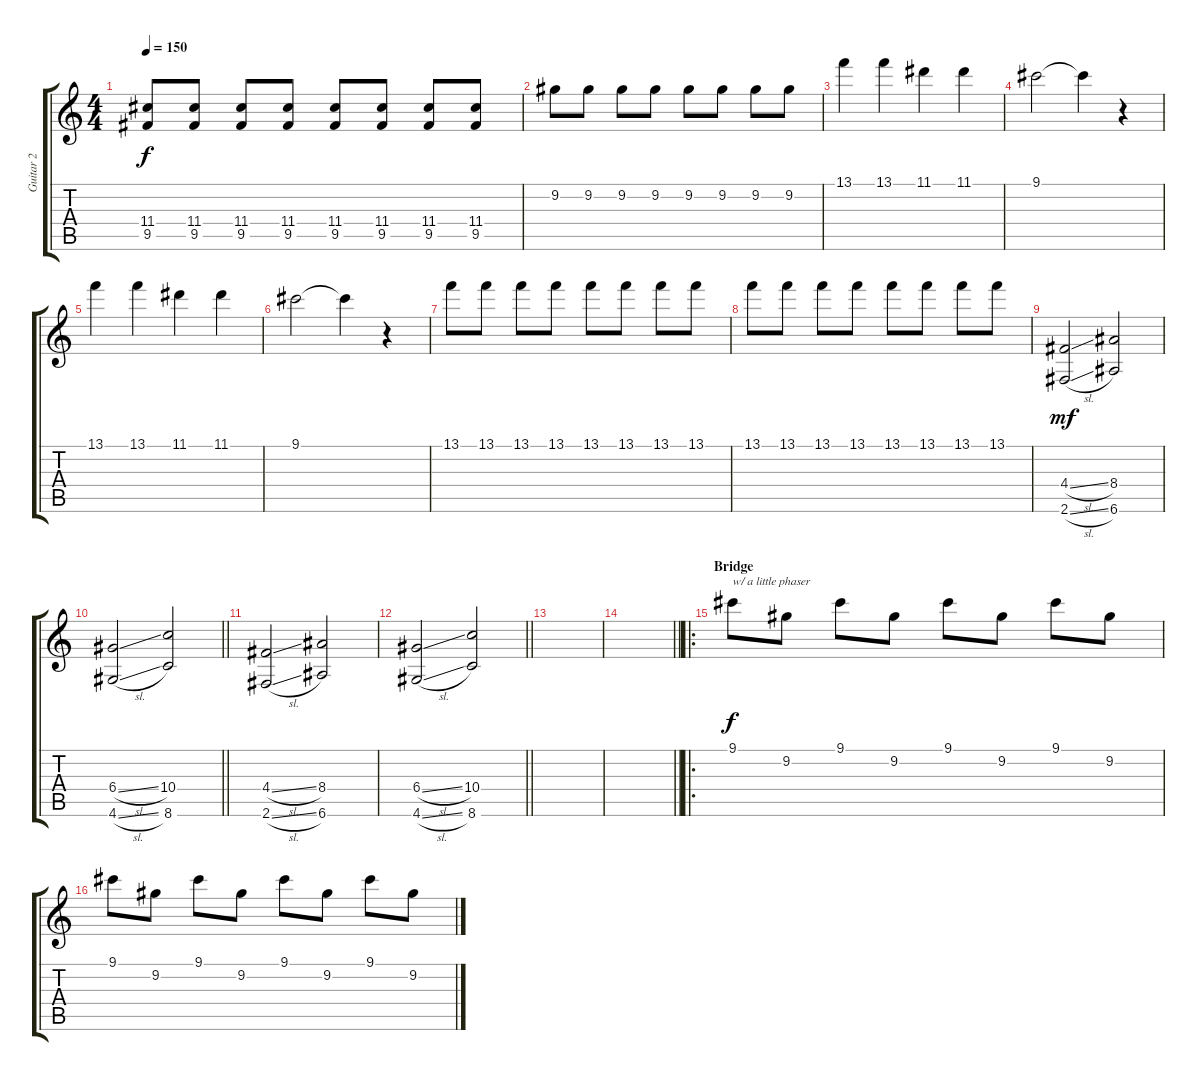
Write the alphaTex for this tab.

\track ("Guitar 2" "Guitar 2") {instrument distortionguitar}
\staff {score tabs}
\tuning (E4 B3 G3 D3 A2 E2) {hide}
\ts (4 4)
\tempo 150
\clef g2
\ks c
(11.4 9.5).8{dy f} (11.4 9.5).8 (11.4 9.5).8 (11.4 9.5).8 (11.4 9.5).8 (11.4 9.5).8 (11.4 9.5).8 (11.4 9.5).8 |
9.2.8 9.2.8 9.2.8 9.2.8 9.2.8 9.2.8 9.2.8 9.2.8 |
13.1.4 13.1.4 11.1.4 11.1.4 |
9.1.2 9.1{t}.4 r.4 |
13.1.4 13.1.4 11.1.4 11.1.4 |
9.1.2 9.1{t}.4 r.4 |
13.1.8 13.1.8 13.1.8 13.1.8 13.1.8 13.1.8 13.1.8 13.1.8 |
13.1.8 13.1.8 13.1.8 13.1.8 13.1.8 13.1.8 13.1.8 13.1.8 |
(4.4{sl} 2.6{sl}).2{dy mf} (8.4 6.6).2 |
\barLineRight lightlight
(6.4{sl} 4.6{sl}).2 (10.4 8.6).2 |
(4.4{sl} 2.6{sl}).2 (8.4 6.6).2 |
\barLineRight lightlight
(6.4{sl} 4.6{sl}).2 (10.4 8.6).2 |
|
\barLineRight lightlight
|
\ro
\section ("" "Bridge")
9.1.8{txt "w/ a little phaser" dy f volume 7 instrument electricguitarclean} 9.2.8 9.1.8 9.2.8 9.1.8 9.2.8 9.1.8 9.2.8 |
9.1.8 9.2.8 9.1.8 9.2.8 9.1.8 9.2.8 9.1.8 9.2.8
